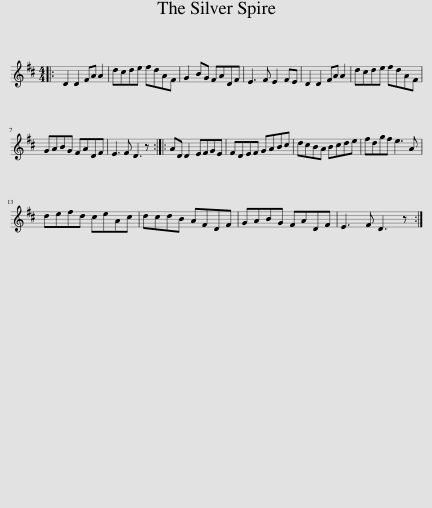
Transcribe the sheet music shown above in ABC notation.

X:1
L:1/8
M:4/4
I:linebreak $
K:D
V:1 treble
V:1
|: D2 D2 FA A2 | dcde fdAF | G2 BG FADF | E3 F E2 FE | D2 D2 FA A2 | %5
 dcde fdAF |$ GABG FADF | E3 F D3 z :: AD D2 EFGE | FDEF GABc | %10
 dcBA Bcde | fdgf e3 A |$ defd ceAc | dcdB AFDF | GABG FADF | %15
 E3 F D3 z :| %16
